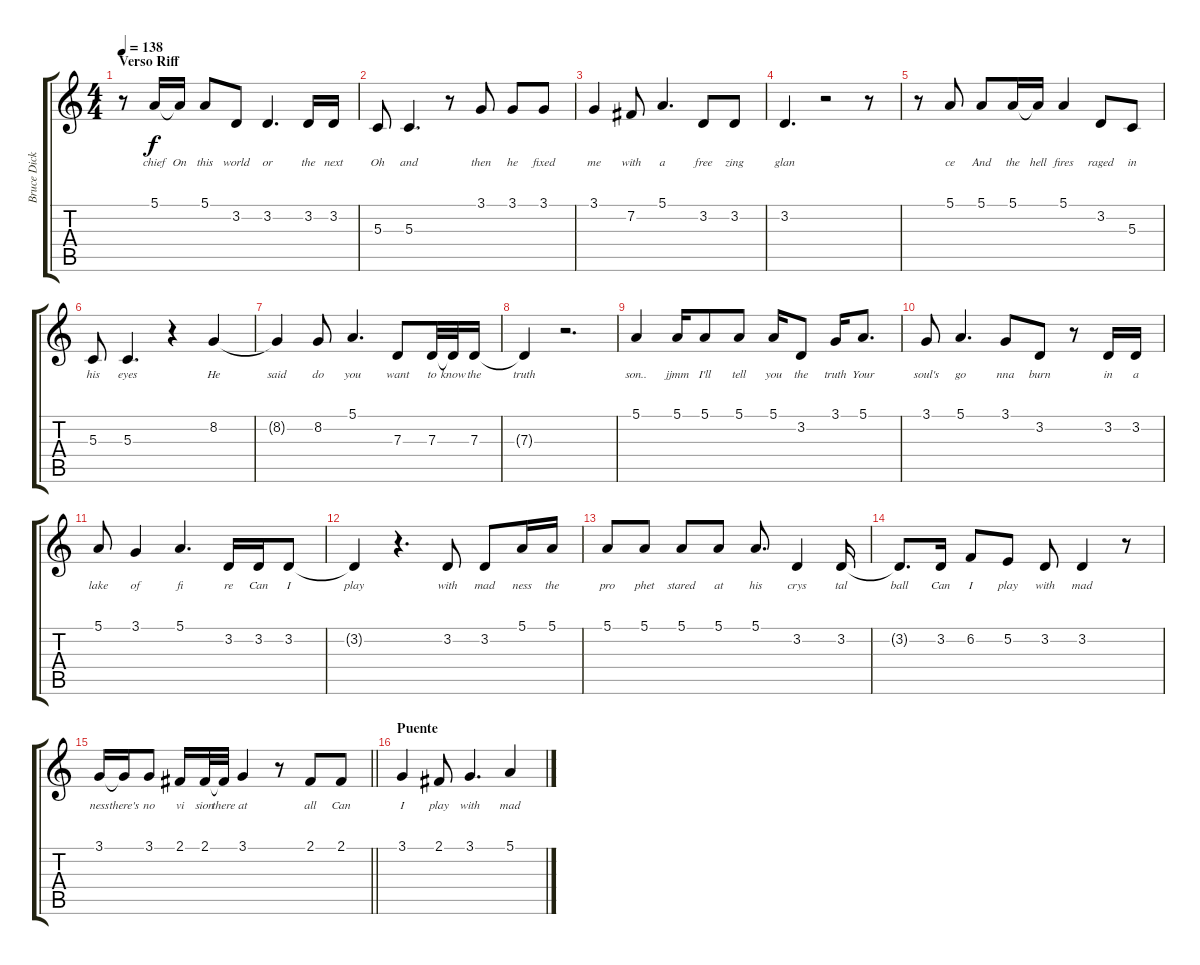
\track ("Bruce Dickinson" "Bruce Dick") {instrument lead2sawtooth}
\staff {score tabs}
\tuning (E4 B3 G3 D3 A2 E2) {hide}
\ts (4 4)
\section ("" "Verso Riff")
\tempo 138
\clef g2
\ks c
r.8{dy f} 5.1.16{lyrics (0 "chief") lyrics (1 "") lyrics (2 "") lyrics (3 "") lyrics (4 "")} 5.1{t}.16{lyrics (0 "On") lyrics (1 "") lyrics (2 "") lyrics (3 "") lyrics (4 "")} 5.1.8{lyrics (0 "this") lyrics (1 "") lyrics (2 "") lyrics (3 "") lyrics (4 "")} 3.2.8{lyrics (0 "world") lyrics (1 "") lyrics (2 "") lyrics (3 "") lyrics (4 "")} 3.2.4{d lyrics (0 "or") lyrics (1 "") lyrics (2 "") lyrics (3 "") lyrics (4 "")} 3.2.16{lyrics (0 "the") lyrics (1 "") lyrics (2 "") lyrics (3 "") lyrics (4 "")} 3.2.16{lyrics (0 "next") lyrics (1 "") lyrics (2 "") lyrics (3 "") lyrics (4 "")} |
5.3.8{lyrics (0 "Oh") lyrics (1 "") lyrics (2 "") lyrics (3 "") lyrics (4 "")} 5.3.4{d lyrics (0 "and") lyrics (1 "") lyrics (2 "") lyrics (3 "") lyrics (4 "")} r.8 3.1.8{lyrics (0 "then") lyrics (1 "") lyrics (2 "") lyrics (3 "") lyrics (4 "")} 3.1.8{lyrics (0 "he") lyrics (1 "") lyrics (2 "") lyrics (3 "") lyrics (4 "")} 3.1.8{lyrics (0 "fixed") lyrics (1 "") lyrics (2 "") lyrics (3 "") lyrics (4 "")} |
3.1.4{lyrics (0 "me") lyrics (1 "") lyrics (2 "") lyrics (3 "") lyrics (4 "")} 7.2.8{lyrics (0 "with") lyrics (1 "") lyrics (2 "") lyrics (3 "") lyrics (4 "")} 5.1.4{d lyrics (0 "a") lyrics (1 "") lyrics (2 "") lyrics (3 "") lyrics (4 "")} 3.2.8{lyrics (0 "free") lyrics (1 "") lyrics (2 "") lyrics (3 "") lyrics (4 "")} 3.2.8{lyrics (0 "zing") lyrics (1 "") lyrics (2 "") lyrics (3 "") lyrics (4 "")} |
3.2.4{d lyrics (0 "glan") lyrics (1 "") lyrics (2 "") lyrics (3 "") lyrics (4 "")} r.2 r.8 |
r.8 5.1.8{lyrics (0 "ce") lyrics (1 "") lyrics (2 "") lyrics (3 "") lyrics (4 "")} 5.1.8{lyrics (0 "And") lyrics (1 "") lyrics (2 "") lyrics (3 "") lyrics (4 "")} 5.1.16{lyrics (0 "the") lyrics (1 "") lyrics (2 "") lyrics (3 "") lyrics (4 "")} 5.1{t}.16{lyrics (0 "hell") lyrics (1 "") lyrics (2 "") lyrics (3 "") lyrics (4 "")} 5.1.4{lyrics (0 "fires") lyrics (1 "") lyrics (2 "") lyrics (3 "") lyrics (4 "")} 3.2.8{lyrics (0 "raged") lyrics (1 "") lyrics (2 "") lyrics (3 "") lyrics (4 "")} 5.3.8{lyrics (0 "in") lyrics (1 "") lyrics (2 "") lyrics (3 "") lyrics (4 "")} |
5.3.8{lyrics (0 "his") lyrics (1 "") lyrics (2 "") lyrics (3 "") lyrics (4 "")} 5.3.4{d lyrics (0 "eyes") lyrics (1 "") lyrics (2 "") lyrics (3 "") lyrics (4 "")} r.4 8.2.4{lyrics (0 "He") lyrics (1 "") lyrics (2 "") lyrics (3 "") lyrics (4 "")} |
8.2{t}.4{lyrics (0 "said") lyrics (1 "") lyrics (2 "") lyrics (3 "") lyrics (4 "")} 8.2.8{lyrics (0 "do") lyrics (1 "") lyrics (2 "") lyrics (3 "") lyrics (4 "")} 5.1.4{d lyrics (0 "you") lyrics (1 "") lyrics (2 "") lyrics (3 "") lyrics (4 "")} 7.3.8{lyrics (0 "want") lyrics (1 "") lyrics (2 "") lyrics (3 "") lyrics (4 "")} 7.3.32{lyrics (0 "to") lyrics (1 "") lyrics (2 "") lyrics (3 "") lyrics (4 "")} 7.3{t}.32{lyrics (0 "know") lyrics (1 "") lyrics (2 "") lyrics (3 "") lyrics (4 "")} 7.3.16{lyrics (0 "the") lyrics (1 "") lyrics (2 "") lyrics (3 "") lyrics (4 "")} |
7.3{t}.4{lyrics (0 "truth") lyrics (1 "") lyrics (2 "") lyrics (3 "") lyrics (4 "")} r.2{d} |
5.1.4{lyrics (0 "son..") lyrics (1 "") lyrics (2 "") lyrics (3 "") lyrics (4 "")} 5.1.16{lyrics (0 "jjmm") lyrics (1 "") lyrics (2 "") lyrics (3 "") lyrics (4 "")} 5.1.8{lyrics (0 "I'll") lyrics (1 "") lyrics (2 "") lyrics (3 "") lyrics (4 "")} 5.1.8{lyrics (0 "tell") lyrics (1 "") lyrics (2 "") lyrics (3 "") lyrics (4 "")} 5.1.16{lyrics (0 "you") lyrics (1 "") lyrics (2 "") lyrics (3 "") lyrics (4 "")} 3.2.8{lyrics (0 "the") lyrics (1 "") lyrics (2 "") lyrics (3 "") lyrics (4 "")} 3.1.16{lyrics (0 "truth") lyrics (1 "") lyrics (2 "") lyrics (3 "") lyrics (4 "")} 5.1.8{d lyrics (0 "Your") lyrics (1 "") lyrics (2 "") lyrics (3 "") lyrics (4 "")} |
3.1.8{lyrics (0 "soul's") lyrics (1 "") lyrics (2 "") lyrics (3 "") lyrics (4 "")} 5.1.4{d lyrics (0 "go") lyrics (1 "") lyrics (2 "") lyrics (3 "") lyrics (4 "")} 3.1.8{lyrics (0 "nna") lyrics (1 "") lyrics (2 "") lyrics (3 "") lyrics (4 "")} 3.2.8{lyrics (0 "burn") lyrics (1 "") lyrics (2 "") lyrics (3 "") lyrics (4 "")} r.8 3.2.16{lyrics (0 "in") lyrics (1 "") lyrics (2 "") lyrics (3 "") lyrics (4 "")} 3.2.16{lyrics (0 "a") lyrics (1 "") lyrics (2 "") lyrics (3 "") lyrics (4 "")} |
5.1.8{lyrics (0 "lake") lyrics (1 "") lyrics (2 "") lyrics (3 "") lyrics (4 "")} 3.1.4{lyrics (0 "of") lyrics (1 "") lyrics (2 "") lyrics (3 "") lyrics (4 "")} 5.1.4{d lyrics (0 "fi") lyrics (1 "") lyrics (2 "") lyrics (3 "") lyrics (4 "")} 3.2.16{lyrics (0 "re") lyrics (1 "") lyrics (2 "") lyrics (3 "") lyrics (4 "")} 3.2.16{lyrics (0 "Can") lyrics (1 "") lyrics (2 "") lyrics (3 "") lyrics (4 "")} 3.2.8{lyrics (0 "I") lyrics (1 "") lyrics (2 "") lyrics (3 "") lyrics (4 "")} |
3.2{t}.4{lyrics (0 "play") lyrics (1 "") lyrics (2 "") lyrics (3 "") lyrics (4 "")} r.4{d} 3.2.8{lyrics (0 "with") lyrics (1 "") lyrics (2 "") lyrics (3 "") lyrics (4 "")} 3.2.8{lyrics (0 "mad") lyrics (1 "") lyrics (2 "") lyrics (3 "") lyrics (4 "")} 5.1.16{lyrics (0 "ness") lyrics (1 "") lyrics (2 "") lyrics (3 "") lyrics (4 "")} 5.1.16{lyrics (0 "the") lyrics (1 "") lyrics (2 "") lyrics (3 "") lyrics (4 "")} |
5.1.8{lyrics (0 "pro") lyrics (1 "") lyrics (2 "") lyrics (3 "") lyrics (4 "")} 5.1.8{lyrics (0 "phet") lyrics (1 "") lyrics (2 "") lyrics (3 "") lyrics (4 "")} 5.1.8{lyrics (0 "stared") lyrics (1 "") lyrics (2 "") lyrics (3 "") lyrics (4 "")} 5.1.8{lyrics (0 "at") lyrics (1 "") lyrics (2 "") lyrics (3 "") lyrics (4 "")} 5.1.8{d lyrics (0 "his") lyrics (1 "") lyrics (2 "") lyrics (3 "") lyrics (4 "")} 3.2.4{lyrics (0 "crys") lyrics (1 "") lyrics (2 "") lyrics (3 "") lyrics (4 "")} 3.2.16{lyrics (0 "tal") lyrics (1 "") lyrics (2 "") lyrics (3 "") lyrics (4 "")} |
3.2{t}.8{d lyrics (0 "ball") lyrics (1 "") lyrics (2 "") lyrics (3 "") lyrics (4 "")} 3.2.16{lyrics (0 "Can") lyrics (1 "") lyrics (2 "") lyrics (3 "") lyrics (4 "")} 6.2.8{lyrics (0 "I") lyrics (1 "") lyrics (2 "") lyrics (3 "") lyrics (4 "")} 5.2.8{lyrics (0 "play") lyrics (1 "") lyrics (2 "") lyrics (3 "") lyrics (4 "")} 3.2.8{lyrics (0 "with") lyrics (1 "") lyrics (2 "") lyrics (3 "") lyrics (4 "")} 3.2.4{lyrics (0 "mad") lyrics (1 "") lyrics (2 "") lyrics (3 "") lyrics (4 "")} r.8 |
\barLineRight lightlight
3.1.16{lyrics (0 "ness") lyrics (1 "") lyrics (2 "") lyrics (3 "") lyrics (4 "")} 3.1{t}.16{lyrics (0 "there's") lyrics (1 "") lyrics (2 "") lyrics (3 "") lyrics (4 "")} 3.1.8{lyrics (0 "no") lyrics (1 "") lyrics (2 "") lyrics (3 "") lyrics (4 "")} 2.1.16{lyrics (0 "vi") lyrics (1 "") lyrics (2 "") lyrics (3 "") lyrics (4 "")} 2.1.32{lyrics (0 "sion") lyrics (1 "") lyrics (2 "") lyrics (3 "") lyrics (4 "")} 2.1{t}.32{lyrics (0 "there") lyrics (1 "") lyrics (2 "") lyrics (3 "") lyrics (4 "")} 3.1.4{lyrics (0 "at") lyrics (1 "") lyrics (2 "") lyrics (3 "") lyrics (4 "")} r.8 2.1.8{lyrics (0 "all") lyrics (1 "") lyrics (2 "") lyrics (3 "") lyrics (4 "")} 2.1.8{lyrics (0 "Can") lyrics (1 "") lyrics (2 "") lyrics (3 "") lyrics (4 "")} |
\section ("" "Puente")
3.1.4{lyrics (0 "I") lyrics (1 "") lyrics (2 "") lyrics (3 "") lyrics (4 "")} 2.1.8{lyrics (0 "play") lyrics (1 "") lyrics (2 "") lyrics (3 "") lyrics (4 "")} 3.1.4{d lyrics (0 "with") lyrics (1 "") lyrics (2 "") lyrics (3 "") lyrics (4 "")} 5.1.4{lyrics (0 "mad") lyrics (1 "") lyrics (2 "") lyrics (3 "") lyrics (4 "")}
